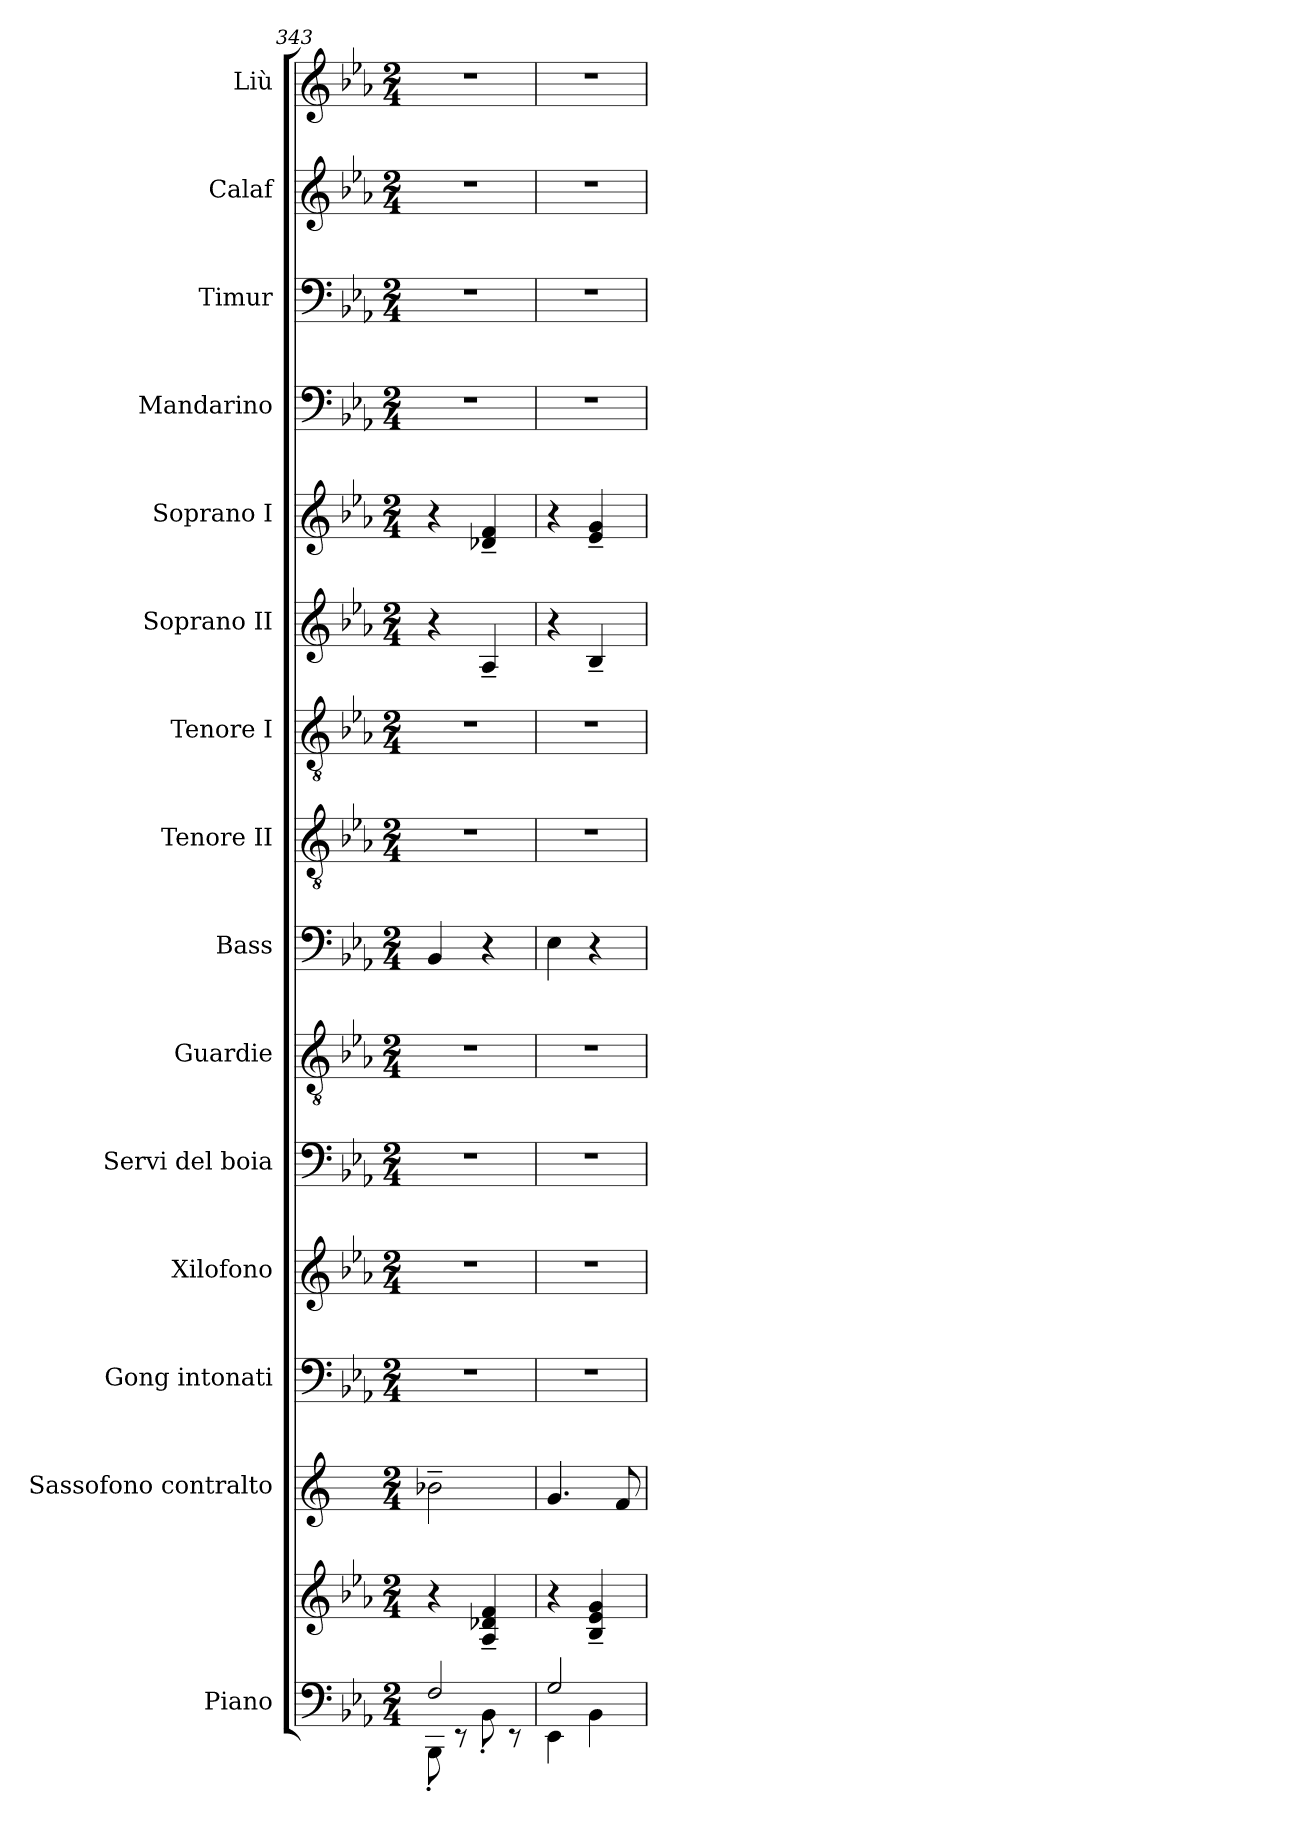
**kern	**kern	**kern	**kern	**kern	**kern	**kern	**kern	**kern	**kern	**kern	**kern	**kern	**kern	**kern	**kern
*part15	*part15	*part14	*part13	*part12	*part11	*part10	*part9	*part8	*part7	*part6	*part5	*part4	*part3	*part2	*part1
*staff16	*staff15	*staff14	*staff13	*staff12	*staff11	*staff10	*staff9	*staff8	*staff7	*staff6	*staff5	*staff4	*staff3	*staff2	*staff1
*I"Piano	*	*I"Sassofono contralto	*I"Gong intonati	*I"Xilofono	*I"Servi del boia	*I"Guardie	*I"Bass	*I"Tenore II	*I"Tenore I	*I"Soprano II	*I"Soprano I	*I"Mandarino	*I"Timur	*I"Calaf	*I"Liù
*I'Pno.	*	*	*I'Gong int.	*I'Xil.	*I'Ser.B.	*I'G.	*I'B.	*I'T. II	*I'T. I	*I'S. II	*I'S. I	*I'M.	*I'T.	*I'C.	*I'L.
*clefF4	*clefG2	*clefG2	*clefF4	*clefG2	*clefF4	*clefGv2	*clefF4	*clefGv2	*clefGv2	*clefG2	*clefG2	*clefF4	*clefF4	*clefG2	*clefG2
*	*	*ITrd5c9	*	*ITrd-7c-12	*	*	*	*	*	*	*	*	*	*	*
*k[b-e-a-]	*k[b-e-a-]	*k[b-e-a-]	*k[b-e-a-]	*k[b-e-a-]	*k[b-e-a-]	*k[b-e-a-]	*k[b-e-a-]	*k[b-e-a-]	*k[b-e-a-]	*k[b-e-a-]	*k[b-e-a-]	*k[b-e-a-]	*k[b-e-a-]	*k[b-e-a-]	*k[b-e-a-]
*M2/4	*M2/4	*M2/4	*M2/4	*M2/4	*M2/4	*M2/4	*M2/4	*M2/4	*M2/4	*M2/4	*M2/4	*M2/4	*M2/4	*M2/4	*M2/4
=343	=343	=343	=343	=343	=343	=343	=343	=343	=343	=343	=343	=343	=343	=343	=343
*^	*	*	*	*	*	*	*	*	*	*	*	*	*	*	*
2F/	8BBB-'\	4r	2d-X~\	2r	2r	2r	2r	4BB-/	2r	2r	4r	4r	2r	2r	2r	2r
.	8r	.	.	.	.	.	.	.	.	.	.	.	.	.	.	.
.	8BB-'\	4A-/~ 4d-X/~ 4f/~	.	.	.	.	.	4r	.	.	4A-~/	4d-X/~ 4f/~	.	.	.	.
.	8r	.	.	.	.	.	.	.	.	.	.	.	.	.	.	.
=344	=344	=344	=344	=344	=344	=344	=344	=344	=344	=344	=344	=344	=344	=344	=344	=344
2G/	4EE-\	4r	4.B-/	2r	2r	2r	2r	4E-\	2r	2r	4r	4r	2r	2r	2r	2r
.	4BB-\	4B-/~ 4e-/~ 4g/~	.	.	.	.	.	4r	.	.	4B-~/	4e-/~ 4g/~	.	.	.	.
.	.	.	8A-/	.	.	.	.	.	.	.	.	.	.	.	.	.
*v	*v	*	*	*	*	*	*	*	*	*	*	*	*	*	*	*
=	=	=	=	=	=	=	=	=	=	=	=	=	=	=	=
*-	*-	*-	*-	*-	*-	*-	*-	*-	*-	*-	*-	*-	*-	*-	*-
